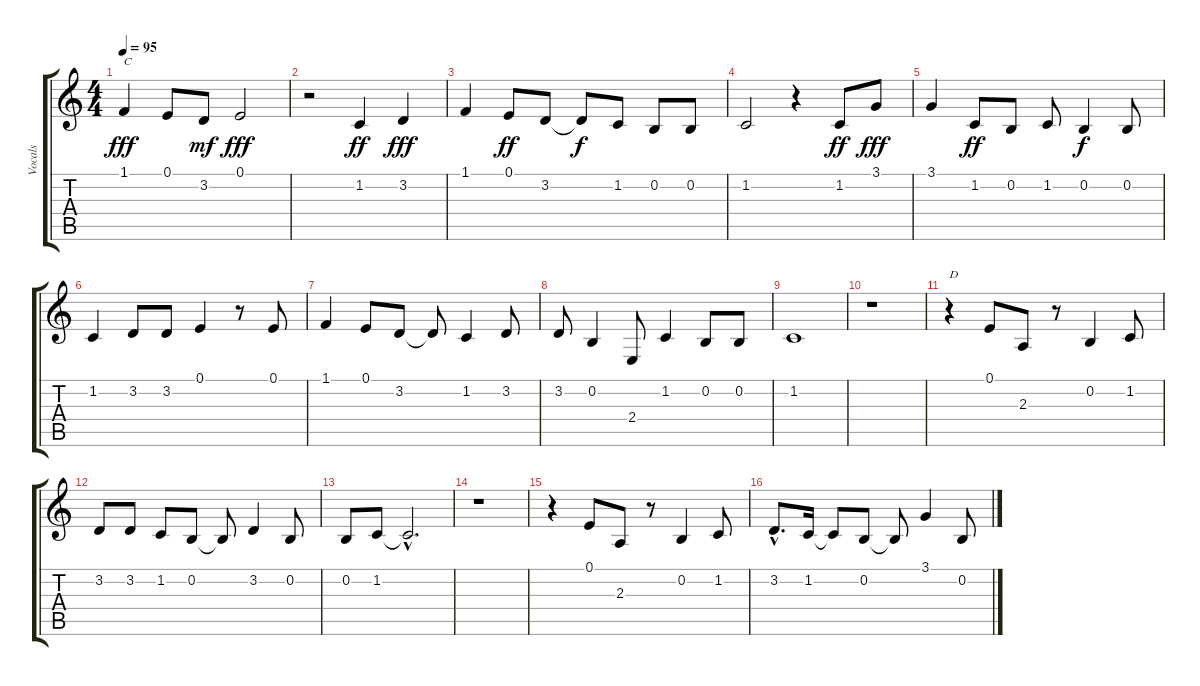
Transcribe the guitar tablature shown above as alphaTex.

\track ("Vocals" "Vocals") {instrument englishhorn}
\staff {score tabs}
\tuning (E4 B3 G3 D3 A2 E2) {hide}
\ts (4 4)
\tempo 95
\clef g2
\ks c
1.1.4{txt "C" dy fff} 0.1.8 3.2.8{dy mf} 0.1.2{dy fff} |
r.2 1.2.4{dy ff} 3.2.4{dy fff} |
1.1.4 0.1.8{dy ff} 3.2.8 3.2{t}.8{dy f} 1.2.8 0.2.8 0.2.8 |
1.2.2 r.4 1.2.8{dy ff} 3.1.8{dy fff} |
3.1.4 1.2.8{dy ff} 0.2.8 1.2.8 0.2.4{dy f} 0.2.8 |
1.2.4 3.2.8 3.2.8 0.1.4 r.8 0.1.8 |
1.1.4 0.1.8 3.2.8 3.2{t}.8 1.2.4 3.2.8 |
3.2.8 0.2.4 2.4.8 1.2.4 0.2.8 0.2.8 |
1.2.1 |
r.1 |
r.4{txt "D"} 0.1.8 2.3.8 r.8 0.2.4 1.2.8 |
3.2.8 3.2.8 1.2.8 0.2.8 0.2{t}.8 3.2.4 0.2.8 |
0.2.8 1.2.8 1.2{hac t}.2{d} |
r.1 |
r.4 0.1.8 2.3.8 r.8 0.2.4 1.2.8 |
3.2{hac}.8{d} 1.2.16 1.2{t}.8 0.2.8 0.2{t}.8 3.1.4 0.2.8
